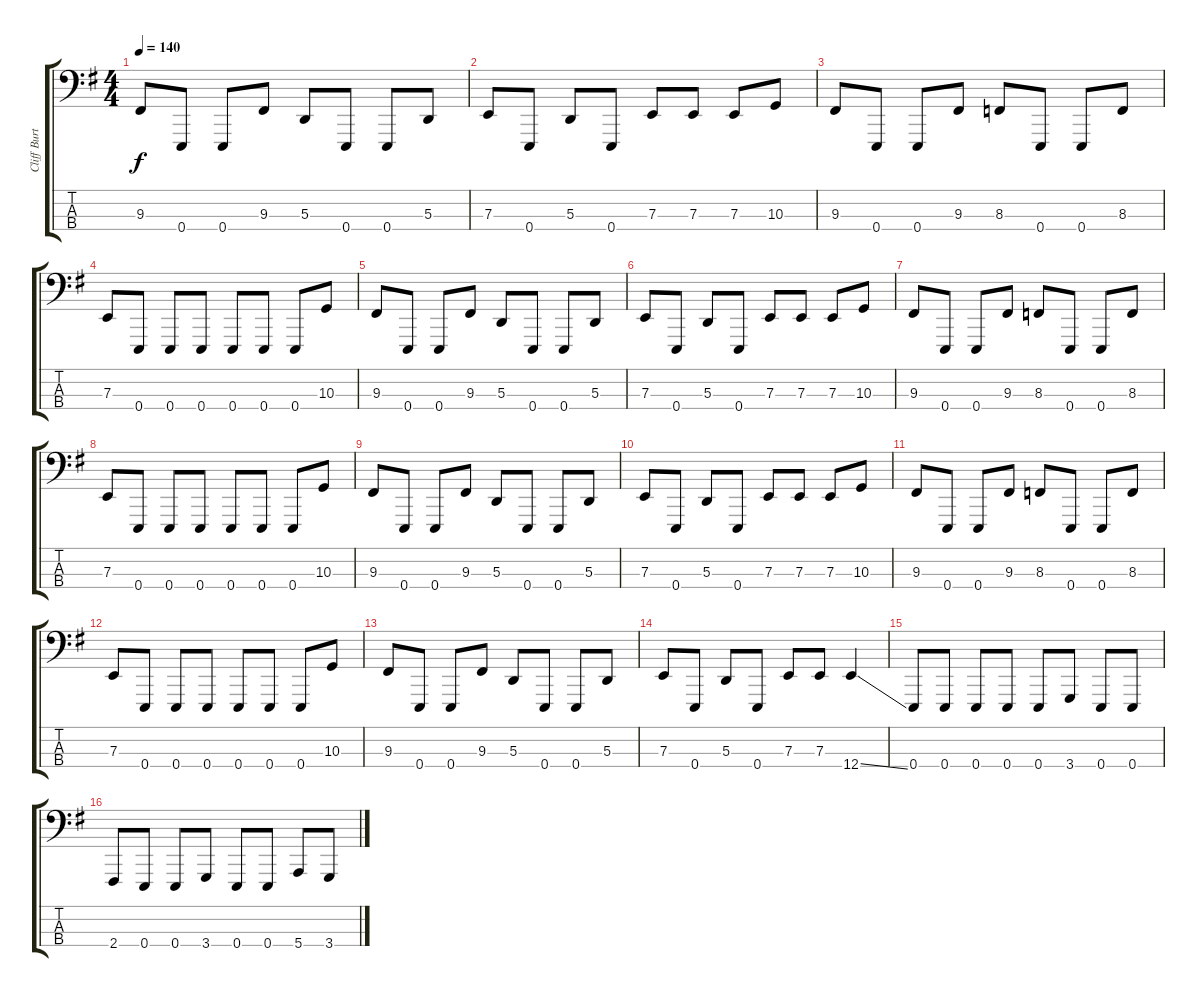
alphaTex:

\track ("Cliff Burton" "Cliff Burt") {instrument stringensemble1}
\staff {score tabs}
\tuning (G2 D2 A1 E1) {hide}
\ts (4 4)
\tempo 140
\clef f4
\ks eminor
9.3.8{dy f} 0.4.8 0.4.8 9.3.8 5.3.8 0.4.8 0.4.8 5.3.8 |
7.3.8 0.4.8 5.3.8 0.4.8 7.3.8 7.3.8 7.3.8 10.3.8 |
9.3.8 0.4.8 0.4.8 9.3.8 8.3.8 0.4.8 0.4.8 8.3.8 |
7.3.8 0.4.8 0.4.8 0.4.8 0.4.8 0.4.8 0.4.8 10.3.8 |
9.3.8 0.4.8 0.4.8 9.3.8 5.3.8 0.4.8 0.4.8 5.3.8 |
7.3.8 0.4.8 5.3.8 0.4.8 7.3.8 7.3.8 7.3.8 10.3.8 |
9.3.8 0.4.8 0.4.8 9.3.8 8.3.8 0.4.8 0.4.8 8.3.8 |
7.3.8 0.4.8 0.4.8 0.4.8 0.4.8 0.4.8 0.4.8 10.3.8 |
9.3.8 0.4.8 0.4.8 9.3.8 5.3.8 0.4.8 0.4.8 5.3.8 |
7.3.8 0.4.8 5.3.8 0.4.8 7.3.8 7.3.8 7.3.8 10.3.8 |
9.3.8 0.4.8 0.4.8 9.3.8 8.3.8 0.4.8 0.4.8 8.3.8 |
7.3.8 0.4.8 0.4.8 0.4.8 0.4.8 0.4.8 0.4.8 10.3.8 |
9.3.8 0.4.8 0.4.8 9.3.8 5.3.8 0.4.8 0.4.8 5.3.8 |
7.3.8 0.4.8 5.3.8 0.4.8 7.3.8 7.3.8 12.4{ss}.4 |
0.4.8 0.4.8 0.4.8 0.4.8 0.4.8 3.4.8 0.4.8 0.4.8 |
2.4.8 0.4.8 0.4.8 3.4.8 0.4.8 0.4.8 5.4.8 3.4.8
